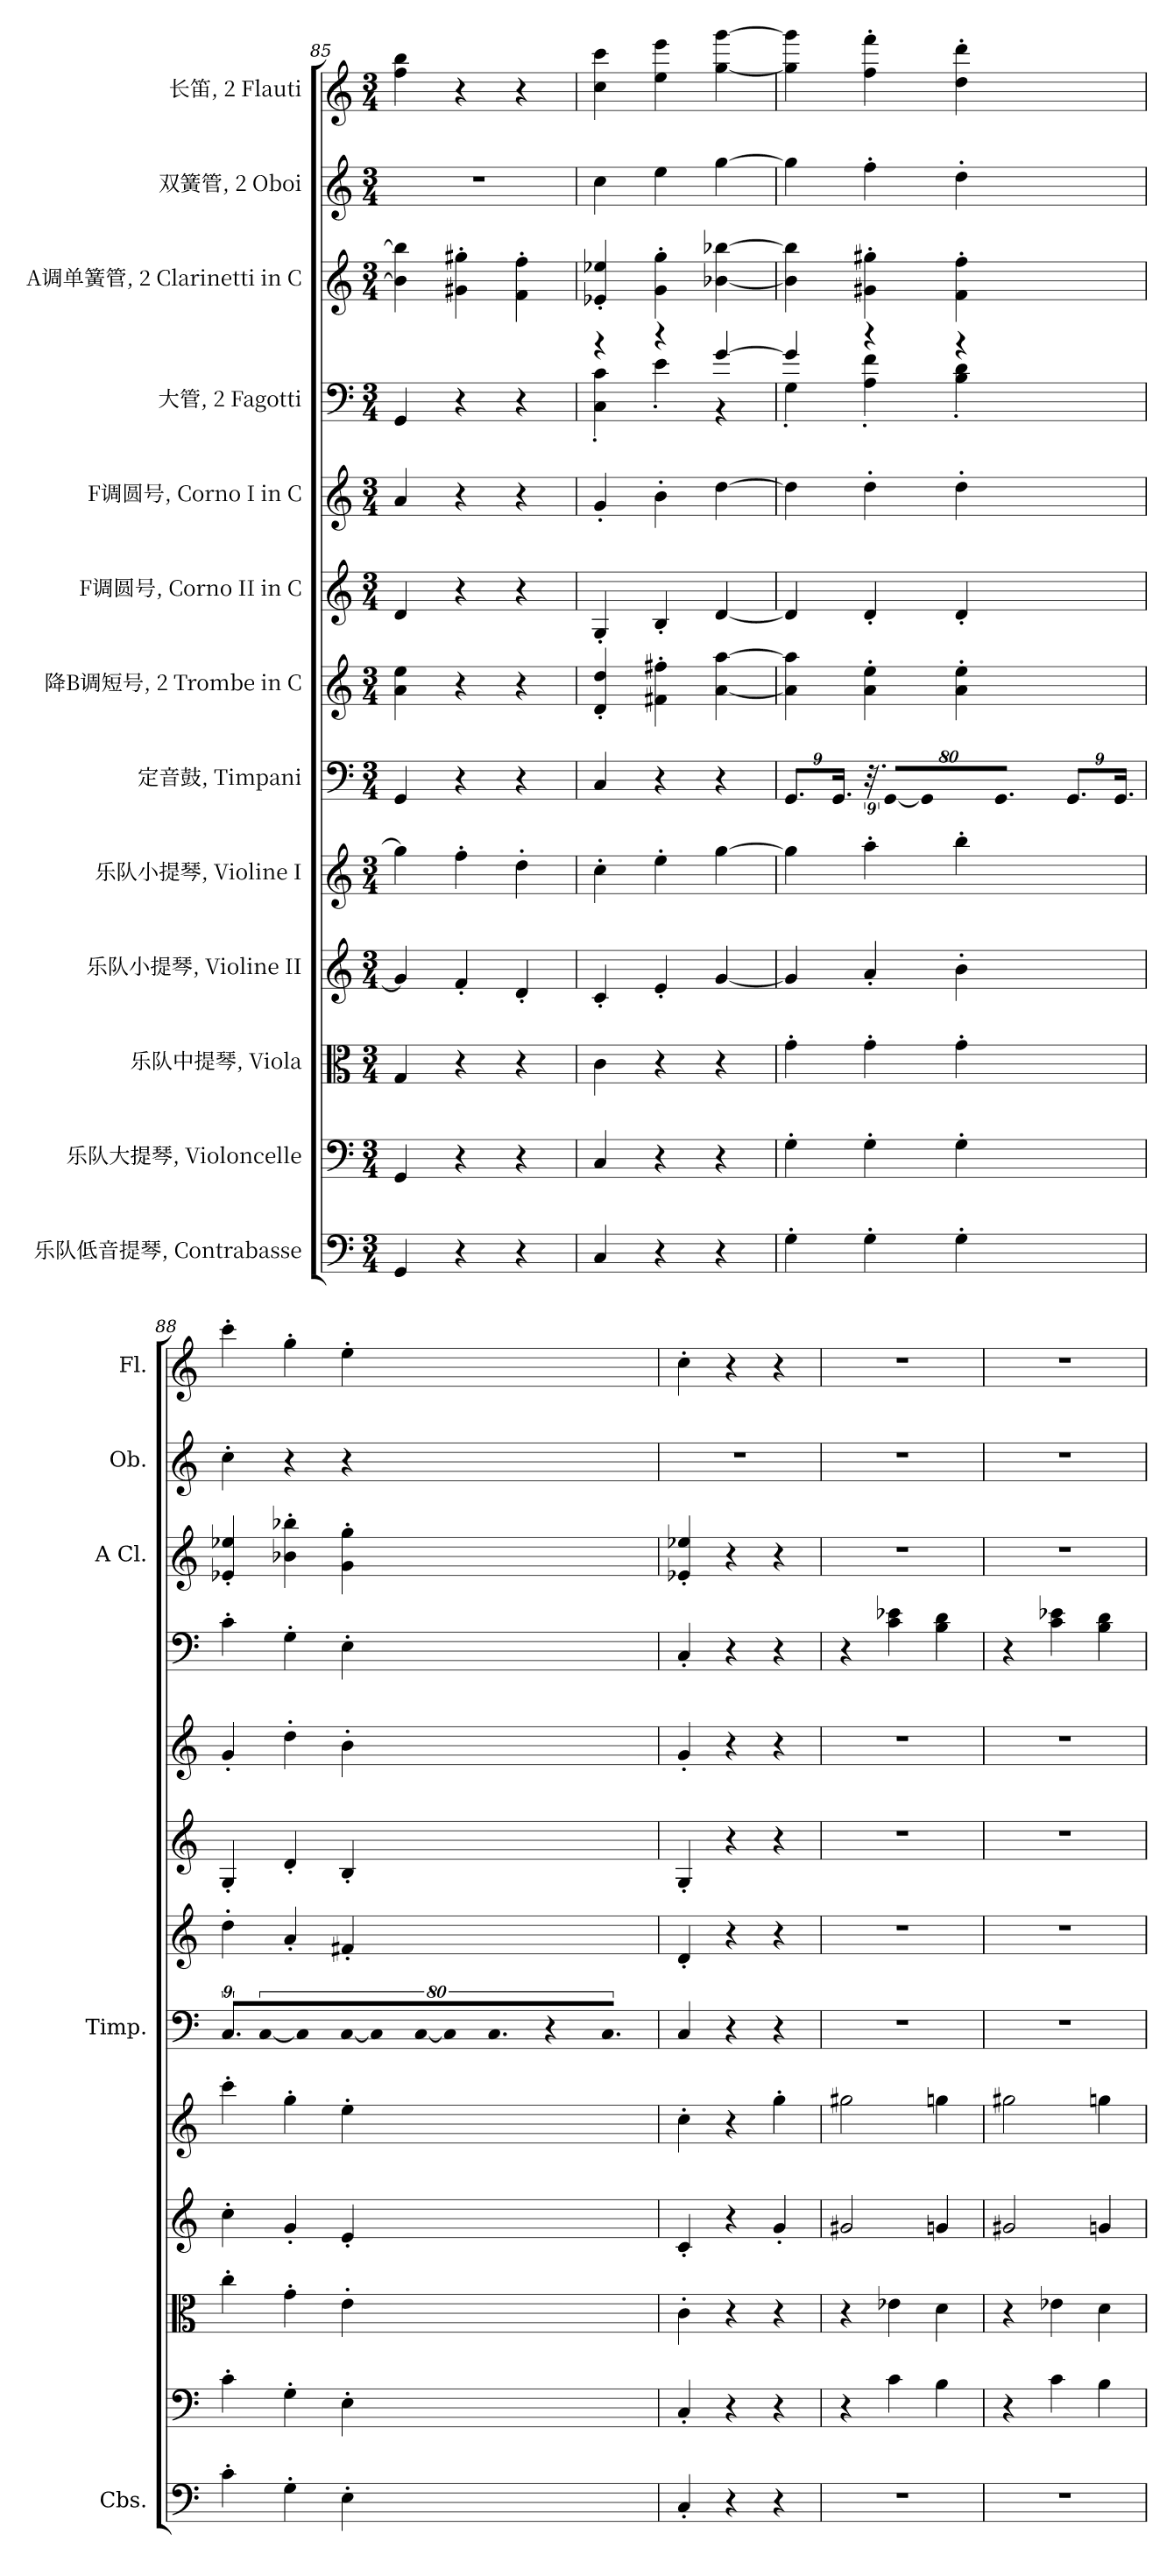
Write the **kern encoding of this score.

**kern	**kern	**kern	**kern	**kern	**kern	**kern	**kern	**kern	**kern	**kern	**kern	**kern
*part13	*part12	*part11	*part10	*part9	*part8	*part7	*part6	*part5	*part4	*part3	*part2	*part1
*staff13	*staff12	*staff11	*staff10	*staff9	*staff8	*staff7	*staff6	*staff5	*staff4	*staff3	*staff2	*staff1
*I"乐队低音提琴, Contrabasse	*I"乐队大提琴, Violoncelle	*I"乐队中提琴, Viola	*I"乐队小提琴, Violine II	*I"乐队小提琴, Violine I	*I"定音鼓, Timpani	*I"降B调短号, 2 Trombe in C	*I"F调圆号, Corno II in C	*I"F调圆号, Corno I in C	*I"大管, 2 Fagotti	*I"A调单簧管, 2 Clarinetti in C	*I"双簧管, 2 Oboi	*I"长笛, 2 Flauti
*I'Cbs.	*	*	*	*	*I'Timp.	*	*	*	*	*I'A Cl.	*I'Ob.	*I'Fl.
*clefF4	*clefF4	*clefC3	*clefG2	*clefG2	*clefF4	*clefG2	*clefG2	*clefG2	*clefF4	*clefG2	*clefG2	*clefG2
*ITrd7c12	*	*	*	*	*	*ITrd1c2	*ITrd4c7	*ITrd4c7	*	*ITrd2c3	*	*
*k[]	*k[]	*k[]	*k[]	*k[]	*k[]	*k[b-e-]	*k[b-]	*k[b-]	*k[]	*k[f#c#g#]	*k[]	*k[]
*M3/4	*M3/4	*M3/4	*M3/4	*M3/4	*M3/4	*M3/4	*M3/4	*M3/4	*M3/4	*M3/4	*M3/4	*M3/4
*MM306	*MM306	*MM306	*MM306	*MM306	*MM306	*MM306	*MM306	*MM306	*MM306	*MM306	*MM306	*MM306
=85	=85	=85	=85	=85	=85	=85	=85	=85	=85	=85	=85	=85
4GGG/	4GG/	4G/	4g/]	4gg\]	4GG/	4g\ 4dd\	4G/	4d/	4GG/	4g\] 4gg\]	2.r	4ff\ 4bb\
*	*	*	*	*	*	*	*	*	*	*	*	*MM332
4r	4r	4r	4f'/	4ff'\	4r	4r	4r	4r	4r	4e#X\' 4ee#X\'	.	4r
4r	4r	4r	4d'/	4dd'\	4r	4r	4r	4r	4r	4d\' 4dd\'	.	4r
=86	=86	=86	=86	=86	=86	=86	=86	=86	=86	=86	=86	=86
*	*	*	*	*	*	*	*	*	*	*	*	*MM306
*	*	*	*	*	*	*	*	*	*^	*	*	*
4CC/	4C/	4c\	4c'/	4cc'\	4C/	4c/' 4cc/'	4C'/	4c'/	4r	4C\' 4c\'	4cn/' 4ccn/'	4cc\	4cc\ 4ccc\
*	*	*	*	*	*	*	*	*	*	*	*	*	*MM332
4r	4r	4r	4e'/	4ee'\	4r	4en\' 4een\'	4E'/	4e'\	4r	4e'\	4e\' 4ee\'	4ee\	4ee\ 4eee\
4r	4r	4r	[4g/	[4gg\	4r	[4g\ [4gg\	[4G/	[4g\	[4g/	4r	[4gn\ [4ggn\	[4gg\	[4gg\ [4ggg\
!!LO:PB:g=z
=87	=87	=87	=87	=87	=87	=87	=87	=87	=87	=87	=87	=87	=87
*	*	*	*	*	*	*	*	*	*	*	*	*	*MM306
4GG'\	4G'\	4g'\	4g/]	4gg\]	9.GG/L	4g\] 4gg\]	4G/]	4g\]	4g/]	4G'\	4g\] 4gg\]	4gg\]	4gg\] 4ggg\]
.	.	.	.	.	18.GG/Jk	.	.	.	.	.	.	.	.
*	*	*	*	*	*	*	*	*	*	*	*	*	*MM332
4GG'\	4G'\	4g'\	4a'/	4aa'\	36.r	4g\' 4dd\'	4G'/	4g'\	4r	4A\' 4f\'	4e#X\' 4ee#X\'	4ff'\	4ff\' 4fff\'
!	!	!	!	!	!LO:N:vis=8	!	!	!	!	!	!	!	!
.	.	.	.	.	[640%71GG/L	.	.	.	.	.	.	.	.
!	!	!	!	!	!LO:N:vis=64	!	!	!	!	!	!	!	!
.	.	.	.	.	640%9GG/KKL]	.	.	.	.	.	.	.	.
.	.	.	.	.	18.GG/JJ	.	.	.	.	.	.	.	.
4GG'\	4G'\	4g'\	4b'\	4bb'\	9.GG/L	4g\' 4dd\'	4G'/	4g'\	4r	4B\' 4d\'	4d\' 4dd\'	4dd'\	4dd\' 4ddd\'
.	.	.	.	.	18.GG/Jk	.	.	.	.	.	.	.	.
*	*	*	*	*	*	*	*	*	*v	*v	*	*	*
=88	=88	=88	=88	=88	=88	=88	=88	=88	=88	=88	=88	=88
*	*	*	*	*	*	*	*	*	*	*	*	*MM306
4C'\	4c'\	4cc'\	4cc'\	4ccc'\	9.C/L	4cc'\	4C'/	4c'/	4c'\	4cn/' 4ccn/'	4cc'\	4ccc'\
!	!	!	!	!	!LO:N:vis=8	!	!	!	!	!	!	!
.	.	.	.	.	[640%71C/	.	.	.	.	.	.	.
*	*	*	*	*	*	*	*	*	*	*	*	*MM324
4GG'\	4G'\	4g'\	4g'/	4gg'\	.	4g'/	4G'/	4g'\	4G'\	4gn\' 4ggn\'	4r	4gg'\
!	!	!	!	!	!LO:N:vis=64	!	!	!	!	!	!	!
.	.	.	.	.	640%9C/KKK]	.	.	.	.	.	.	.
!	!	!	!	!	!LO:N:vis=8	!	!	!	!	!	!	!
.	.	.	.	.	[640%71C/	.	.	.	.	.	.	.
!	!	!	!	!	!LO:N:vis=64	!	!	!	!	!	!	!
.	.	.	.	.	640%9C/KKK]	.	.	.	.	.	.	.
!	!	!	!	!	!LO:N:vis=8	!	!	!	!	!	!	!
.	.	.	.	.	[640%71C/	.	.	.	.	.	.	.
4EE'\	4E'\	4e'\	4e'/	4ee'\	.	4en'/	4E'/	4e'\	4E'\	4e\' 4ee\'	4r	4ee'\
!	!	!	!	!	!LO:N:vis=64	!	!	!	!	!	!	!
.	.	.	.	.	640%9C/KKL]	.	.	.	.	.	.	.
.	.	.	.	.	18.C/JJ	.	.	.	.	.	.	.
.	.	.	.	.	36.r	.	.	.	.	.	.	.
.	.	.	.	.	18.C/	.	.	.	.	.	.	.
=89	=89	=89	=89	=89	=89	=89	=89	=89	=89	=89	=89	=89
*	*	*	*	*	*	*	*	*	*	*	*	*MM306
4CC'/	4C'/	4c'\	4c'/	4cc'\	4C/	4c'/	4C'/	4c'/	4C'/	4cn/' 4ccn/'	2.r	4cc'\
*	*	*	*	*	*	*	*	*	*	*	*	*MM240
4r	4r	4r	4r	4r	4r	4r	4r	4r	4r	4r	.	4r
*	*	*	*	*	*	*	*	*	*	*	*	*MM320
4r	4r	4r	4g'/	4gg'\	4r	4r	4r	4r	4r	4r	.	4r
=90	=90	=90	=90	=90	=90	=90	=90	=90	=90	=90	=90	=90
*	*	*	*	*	*	*	*	*	*	*	*	*MM306
2.r	4r	4r	2g#X/	2gg#X\	2.r	2.r	2.r	2.r	4r	2.r	2.r	2.r
.	4c\	4e-X\	.	.	.	.	.	.	4c\ 4e-X\	.	.	.
.	4B\	4d\	4gn/	4ggn\	.	.	.	.	4B\ 4d\	.	.	.
=91	=91	=91	=91	=91	=91	=91	=91	=91	=91	=91	=91	=91
*	*	*	*	*	*	*	*	*	*	*	*	*MM306
2.r	4r	4r	2g#X/	2gg#X\	2.r	2.r	2.r	2.r	4r	2.r	2.r	2.r
.	4c\	4e-X\	.	.	.	.	.	.	4c\ 4e-X\	.	.	.
.	4B\	4d\	4gn/	4ggn\	.	.	.	.	4B\ 4d\	.	.	.
=	=	=	=	=	=	=	=	=	=	=	=	=
*-	*-	*-	*-	*-	*-	*-	*-	*-	*-	*-	*-	*-
